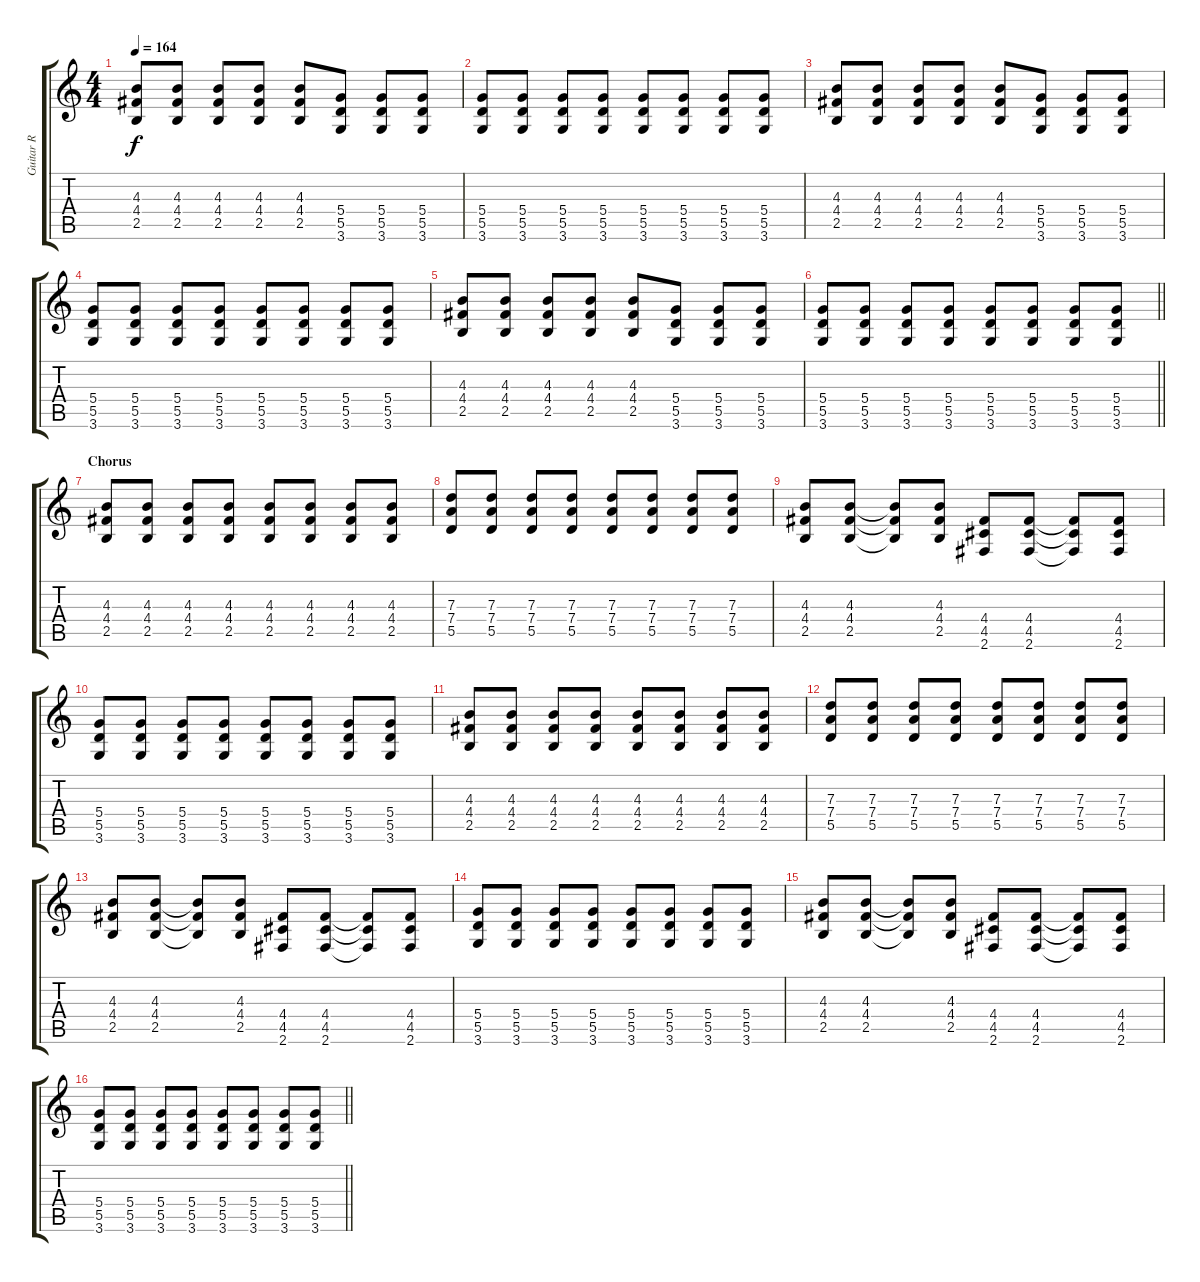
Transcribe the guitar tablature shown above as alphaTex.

\track ("Guitar R" "Guitar R") {instrument distortionguitar}
\staff {score tabs}
\tuning (E4 B3 G3 D3 A2 E2) {hide}
\ts (4 4)
\tempo 164
\clef g2
\ks c
(4.3 4.4 2.5).8{dy f} (4.3 4.4 2.5).8 (4.3 4.4 2.5).8 (4.3 4.4 2.5).8 (4.3 4.4 2.5).8 (5.4 5.5 3.6).8 (5.4 5.5 3.6).8 (5.4 5.5 3.6).8 |
(5.4 5.5 3.6).8 (5.4 5.5 3.6).8 (5.4 5.5 3.6).8 (5.4 5.5 3.6).8 (5.4 5.5 3.6).8 (5.4 5.5 3.6).8 (5.4 5.5 3.6).8 (5.4 5.5 3.6).8 |
(4.3 4.4 2.5).8 (4.3 4.4 2.5).8 (4.3 4.4 2.5).8 (4.3 4.4 2.5).8 (4.3 4.4 2.5).8 (5.4 5.5 3.6).8 (5.4 5.5 3.6).8 (5.4 5.5 3.6).8 |
(5.4 5.5 3.6).8 (5.4 5.5 3.6).8 (5.4 5.5 3.6).8 (5.4 5.5 3.6).8 (5.4 5.5 3.6).8 (5.4 5.5 3.6).8 (5.4 5.5 3.6).8 (5.4 5.5 3.6).8 |
(4.3 4.4 2.5).8 (4.3 4.4 2.5).8 (4.3 4.4 2.5).8 (4.3 4.4 2.5).8 (4.3 4.4 2.5).8 (5.4 5.5 3.6).8 (5.4 5.5 3.6).8 (5.4 5.5 3.6).8 |
\barLineRight lightlight
(5.4 5.5 3.6).8 (5.4 5.5 3.6).8 (5.4 5.5 3.6).8 (5.4 5.5 3.6).8 (5.4 5.5 3.6).8 (5.4 5.5 3.6).8 (5.4 5.5 3.6).8 (5.4 5.5 3.6).8 |
\section ("" "Chorus")
(4.3 4.4 2.5).8 (4.3 4.4 2.5).8 (4.3 4.4 2.5).8 (4.3 4.4 2.5).8 (4.3 4.4 2.5).8 (4.3 4.4 2.5).8 (4.3 4.4 2.5).8 (4.3 4.4 2.5).8 |
(7.3 7.4 5.5).8 (7.3 7.4 5.5).8 (7.3 7.4 5.5).8 (7.3 7.4 5.5).8 (7.3 7.4 5.5).8 (7.3 7.4 5.5).8 (7.3 7.4 5.5).8 (7.3 7.4 5.5).8 |
(4.3 4.4 2.5).8 (4.3 4.4 2.5).8 (4.3{t} 4.4{t} 2.5{t}).8 (4.3 4.4 2.5).8 (4.4 4.5 2.6).8 (4.4 4.5 2.6).8 (4.4{t} 4.5{t} 2.6{t}).8 (4.4 4.5 2.6).8 |
(5.4 5.5 3.6).8 (5.4 5.5 3.6).8 (5.4 5.5 3.6).8 (5.4 5.5 3.6).8 (5.4 5.5 3.6).8 (5.4 5.5 3.6).8 (5.4 5.5 3.6).8 (5.4 5.5 3.6).8 |
(4.3 4.4 2.5).8 (4.3 4.4 2.5).8 (4.3 4.4 2.5).8 (4.3 4.4 2.5).8 (4.3 4.4 2.5).8 (4.3 4.4 2.5).8 (4.3 4.4 2.5).8 (4.3 4.4 2.5).8 |
(7.3 7.4 5.5).8 (7.3 7.4 5.5).8 (7.3 7.4 5.5).8 (7.3 7.4 5.5).8 (7.3 7.4 5.5).8 (7.3 7.4 5.5).8 (7.3 7.4 5.5).8 (7.3 7.4 5.5).8 |
(4.3 4.4 2.5).8 (4.3 4.4 2.5).8 (4.3{t} 4.4{t} 2.5{t}).8 (4.3 4.4 2.5).8 (4.4 4.5 2.6).8 (4.4 4.5 2.6).8 (4.4{t} 4.5{t} 2.6{t}).8 (4.4 4.5 2.6).8 |
(5.4 5.5 3.6).8 (5.4 5.5 3.6).8 (5.4 5.5 3.6).8 (5.4 5.5 3.6).8 (5.4 5.5 3.6).8 (5.4 5.5 3.6).8 (5.4 5.5 3.6).8 (5.4 5.5 3.6).8 |
(4.3 4.4 2.5).8 (4.3 4.4 2.5).8 (4.3{t} 4.4{t} 2.5{t}).8 (4.3 4.4 2.5).8 (4.4 4.5 2.6).8 (4.4 4.5 2.6).8 (4.4{t} 4.5{t} 2.6{t}).8 (4.4 4.5 2.6).8 |
\barLineRight lightlight
(5.4 5.5 3.6).8 (5.4 5.5 3.6).8 (5.4 5.5 3.6).8 (5.4 5.5 3.6).8 (5.4 5.5 3.6).8 (5.4 5.5 3.6).8 (5.4 5.5 3.6).8 (5.4 5.5 3.6).8
